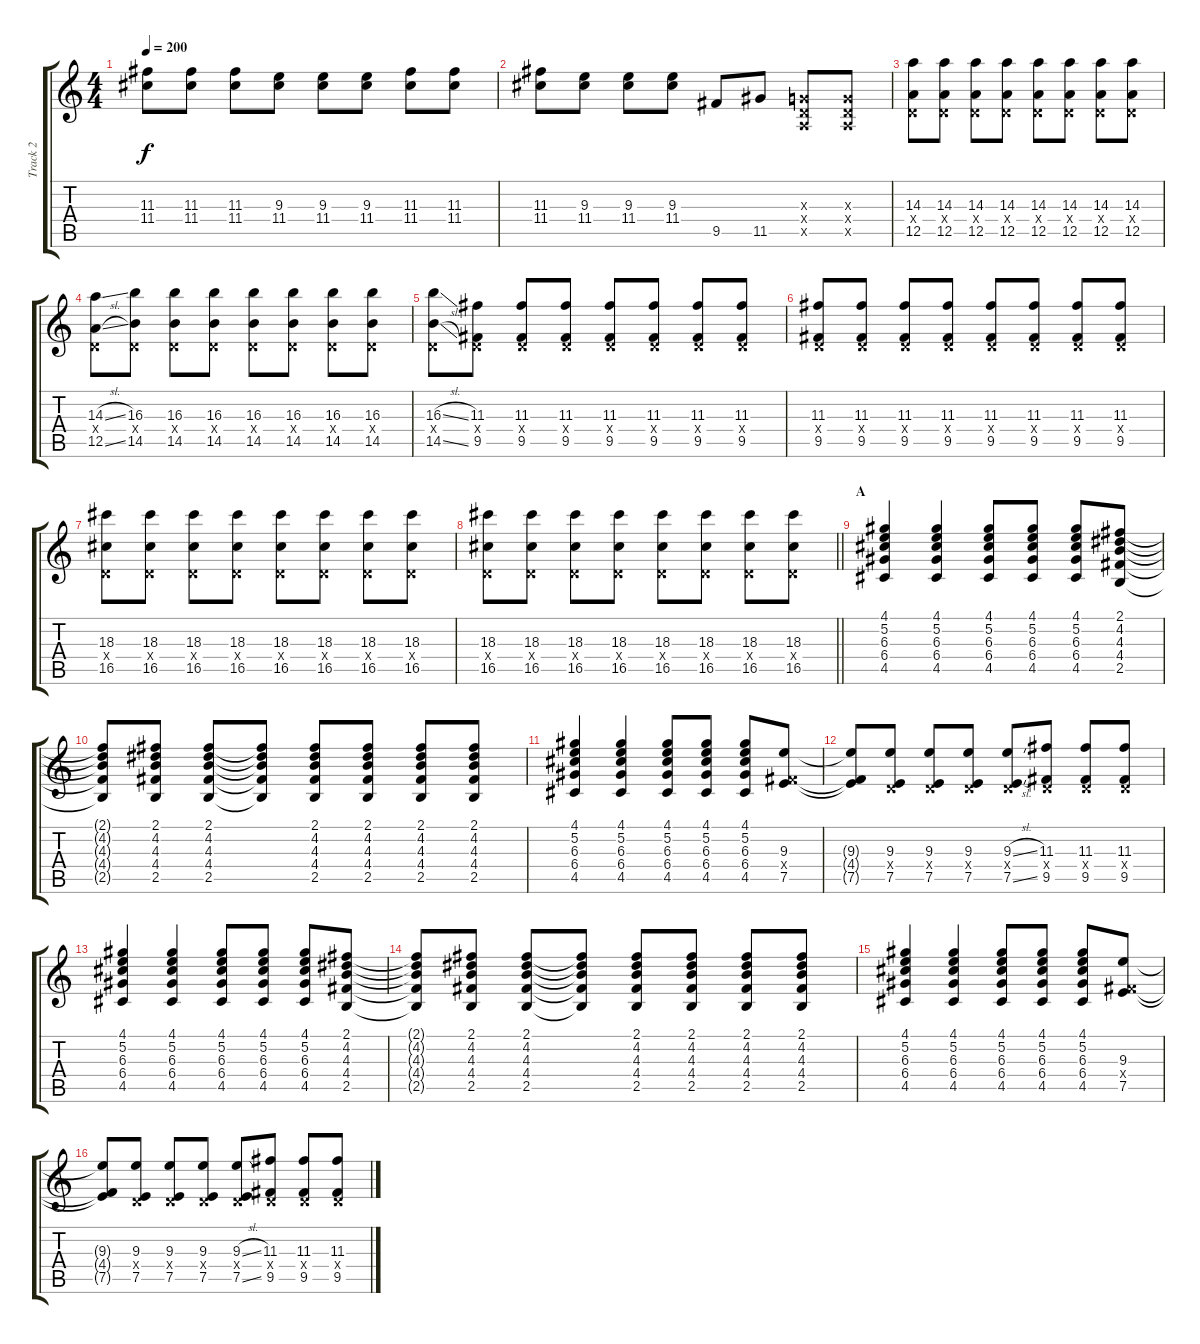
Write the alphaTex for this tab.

\track ("Track 2" "Track 2") {instrument distortionguitar}
\staff {score tabs}
\tuning (E4 B3 G3 D3 A2 E2) {hide}
\ts (4 4)
\tempo 200
\clef g2
\ks c
(11.3 11.4).8{dy f} (11.3 11.4).8 (11.3 11.4).8 (9.3 11.4).8 (9.3 11.4).8 (9.3 11.4).8 (11.3 11.4).8 (11.3 11.4).8 |
(11.3 11.4).8 (9.3 11.4).8 (9.3 11.4).8 (9.3 11.4).8 9.5.8 11.5.8 (0.3{x} 0.4{x} 0.5{x}).8 (0.3{x} 0.4{x} 0.5{x}).8 |
(14.3 0.4{x} 12.5).8 (14.3 0.4{x} 12.5).8 (14.3 0.4{x} 12.5).8 (14.3 0.4{x} 12.5).8 (14.3 0.4{x} 12.5).8 (14.3 0.4{x} 12.5).8 (14.3 0.4{x} 12.5).8 (14.3 0.4{x} 12.5).8 |
(14.3{sl} 0.4{x} 12.5{sl}).8 (16.3 0.4{x} 14.5).8 (16.3 0.4{x} 14.5).8 (16.3 0.4{x} 14.5).8 (16.3 0.4{x} 14.5).8 (16.3 0.4{x} 14.5).8 (16.3 0.4{x} 14.5).8 (16.3 0.4{x} 14.5).8 |
(16.3{sl} 0.4{x} 14.5{sl}).8 (11.3 0.4{x} 9.5).8 (11.3 0.4{x} 9.5).8 (11.3 0.4{x} 9.5).8 (11.3 0.4{x} 9.5).8 (11.3 0.4{x} 9.5).8 (11.3 0.4{x} 9.5).8 (11.3 0.4{x} 9.5).8 |
(11.3 0.4{x} 9.5).8 (11.3 0.4{x} 9.5).8 (11.3 0.4{x} 9.5).8 (11.3 0.4{x} 9.5).8 (11.3 0.4{x} 9.5).8 (11.3 0.4{x} 9.5).8 (11.3 0.4{x} 9.5).8 (11.3 0.4{x} 9.5).8 |
(18.3 0.4{x} 16.5).8 (18.3 0.4{x} 16.5).8 (18.3 0.4{x} 16.5).8 (18.3 0.4{x} 16.5).8 (18.3 0.4{x} 16.5).8 (18.3 0.4{x} 16.5).8 (18.3 0.4{x} 16.5).8 (18.3 0.4{x} 16.5).8 |
\barLineRight lightlight
(18.3 0.4{x} 16.5).8 (18.3 0.4{x} 16.5).8 (18.3 0.4{x} 16.5).8 (18.3 0.4{x} 16.5).8 (18.3 0.4{x} 16.5).8 (18.3 0.4{x} 16.5).8 (18.3 0.4{x} 16.5).8 (18.3 0.4{x} 16.5).8 |
\section ("" "A")
(4.1 5.2 6.3 6.4 4.5).4 (4.1 5.2 6.3 6.4 4.5).4 (4.1 5.2 6.3 6.4 4.5).8 (4.1 5.2 6.3 6.4 4.5).8 (4.1 5.2 6.3 6.4 4.5).8 (2.1 4.2 4.3 4.4 2.5).8 |
(2.1{t} 4.2{t} 4.3{t} 4.4{t} 2.5{t}).8 (2.1 4.2 4.3 4.4 2.5).8 (2.1 4.2 4.3 4.4 2.5).8 (2.1{t} 4.2{t} 4.3{t} 4.4{t} 2.5{t}).8 (2.1 4.2 4.3 4.4 2.5).8 (2.1 4.2 4.3 4.4 2.5).8 (2.1 4.2 4.3 4.4 2.5).8 (2.1 4.2 4.3 4.4 2.5).8 |
(4.1 5.2 6.3 6.4 4.5).4 (4.1 5.2 6.3 6.4 4.5).4 (4.1 5.2 6.3 6.4 4.5).8 (4.1 5.2 6.3 6.4 4.5).8 (4.1 5.2 6.3 6.4 4.5).8 (9.3 4.4{x} 7.5).8 |
(9.3{t} 4.4{t} 7.5{t}).8 (9.3 0.4{x} 7.5).8 (9.3 0.4{x} 7.5).8 (9.3 0.4{x} 7.5).8 (9.3{sl} 0.4{x} 7.5{sl}).8 (11.3 0.4{x} 9.5).8 (11.3 0.4{x} 9.5).8 (11.3 0.4{x} 9.5).8 |
(4.1 5.2 6.3 6.4 4.5).4 (4.1 5.2 6.3 6.4 4.5).4 (4.1 5.2 6.3 6.4 4.5).8 (4.1 5.2 6.3 6.4 4.5).8 (4.1 5.2 6.3 6.4 4.5).8 (2.1 4.2 4.3 4.4 2.5).8 |
(2.1{t} 4.2{t} 4.3{t} 4.4{t} 2.5{t}).8 (2.1 4.2 4.3 4.4 2.5).8 (2.1 4.2 4.3 4.4 2.5).8 (2.1{t} 4.2{t} 4.3{t} 4.4{t} 2.5{t}).8 (2.1 4.2 4.3 4.4 2.5).8 (2.1 4.2 4.3 4.4 2.5).8 (2.1 4.2 4.3 4.4 2.5).8 (2.1 4.2 4.3 4.4 2.5).8 |
(4.1 5.2 6.3 6.4 4.5).4 (4.1 5.2 6.3 6.4 4.5).4 (4.1 5.2 6.3 6.4 4.5).8 (4.1 5.2 6.3 6.4 4.5).8 (4.1 5.2 6.3 6.4 4.5).8 (9.3 4.4{x} 7.5).8 |
(9.3{t} 4.4{t} 7.5{t}).8 (9.3 0.4{x} 7.5).8 (9.3 0.4{x} 7.5).8 (9.3 0.4{x} 7.5).8 (9.3{sl} 0.4{x} 7.5{sl}).8 (11.3 0.4{x} 9.5).8 (11.3 0.4{x} 9.5).8 (11.3 0.4{x} 9.5).8
